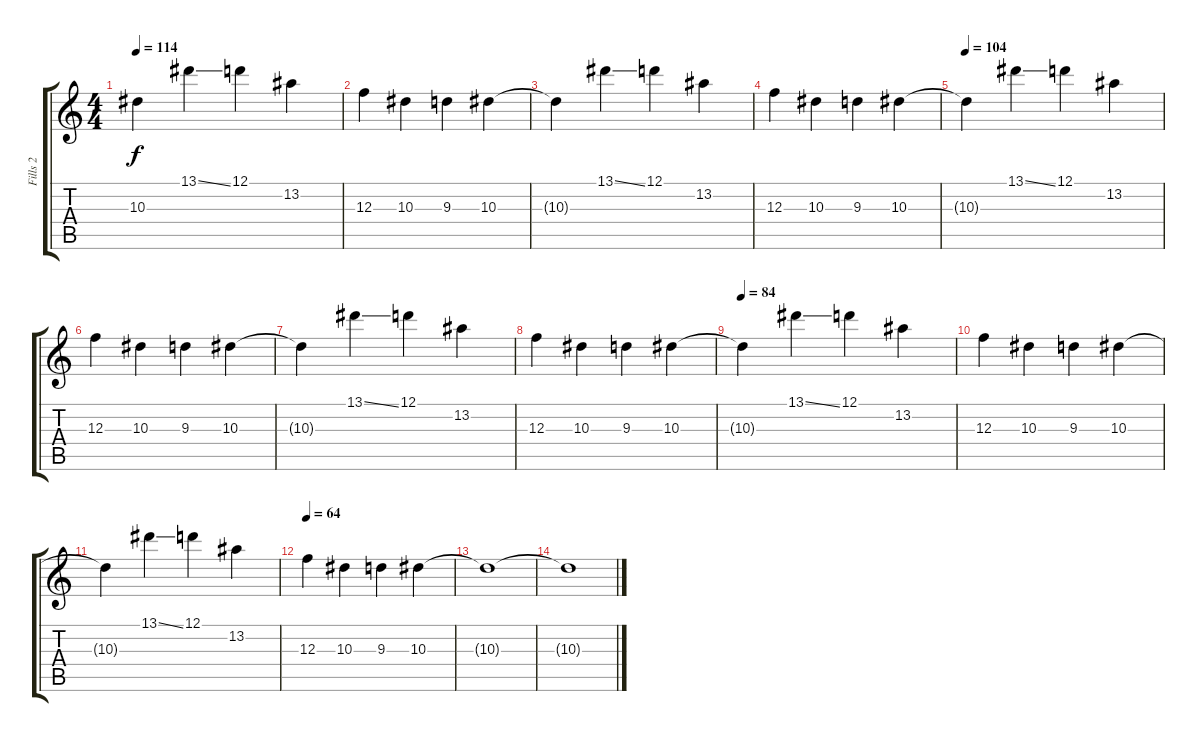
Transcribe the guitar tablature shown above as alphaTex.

\track ("Fills 2" "Fills 2") {instrument distortionguitar}
\staff {score tabs}
\tuning (D4 A3 F3 C3 G2 C2) {hide}
\ts (4 4)
\tempo 114
\clef g2
\ks c
10.3{t}.4{dy f} 13.1{ss}.4 12.1.4 13.2.4 |
12.3.4 10.3.4 9.3.4 10.3.4 |
10.3{t}.4 13.1{ss}.4 12.1.4 13.2.4 |
12.3.4 10.3.4 9.3.4 10.3.4 |
\tempo 104
10.3{t}.4 13.1{ss}.4 12.1.4 13.2.4 |
12.3.4 10.3.4 9.3.4 10.3.4 |
10.3{t}.4 13.1{ss}.4 12.1.4 13.2.4 |
12.3.4 10.3.4 9.3.4 10.3.4 |
\tempo 84
10.3{t}.4 13.1{ss}.4 12.1.4 13.2.4 |
12.3.4 10.3.4 9.3.4 10.3.4 |
10.3{t}.4 13.1{ss}.4 12.1.4 13.2.4 |
\tempo 64
12.3.4 10.3.4 9.3.4 10.3.4 |
10.3{t}.1 |
10.3{t}.1
